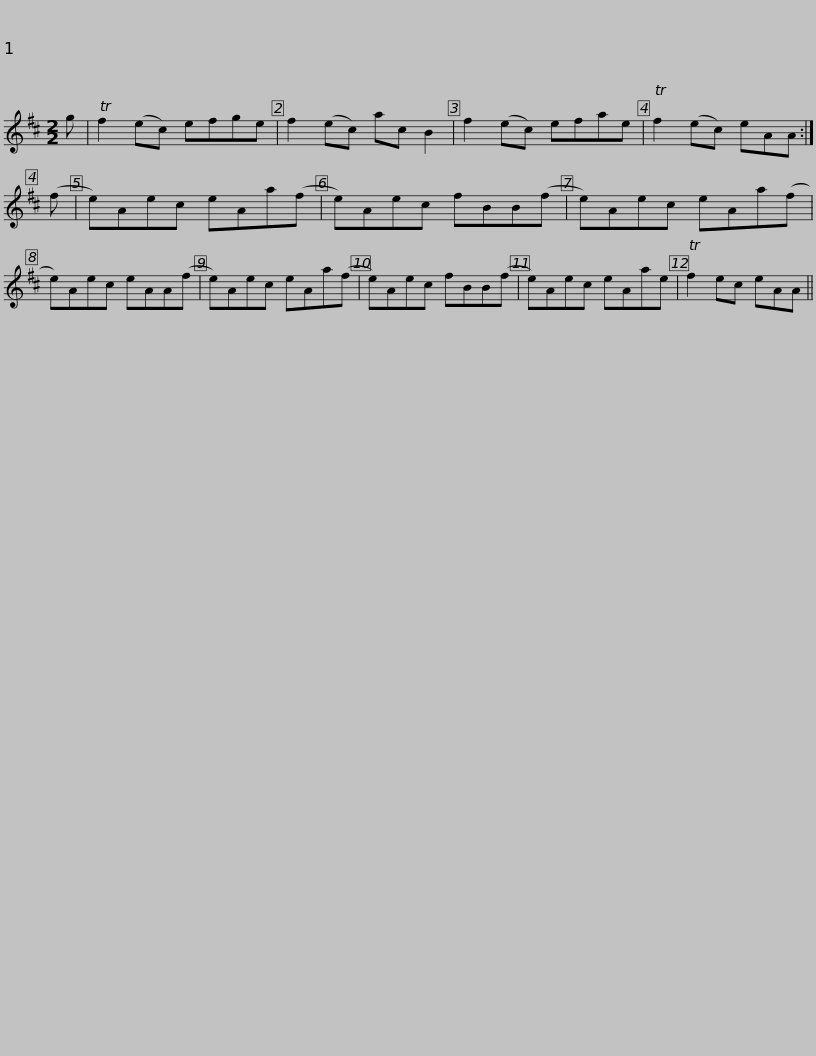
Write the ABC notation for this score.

X:1
L:1/8
M:2/2
I:linebreak $
K:D
V:1 treble
V:1
 g | Tf2 (ec) efge | f2 (ec) ac B2 | f2 (ec) efae | Tf2 (ec) eAA :| %5
 (f | e)Aec eAa(f |$ e)Aec fBB(f | e)Aec eAa(f | e)Aec eAA(f | %10
 e)Aec eAa(f | e)Aec fBB(f |$ e)Aec eAae | Tf2 ec eAA || %14
